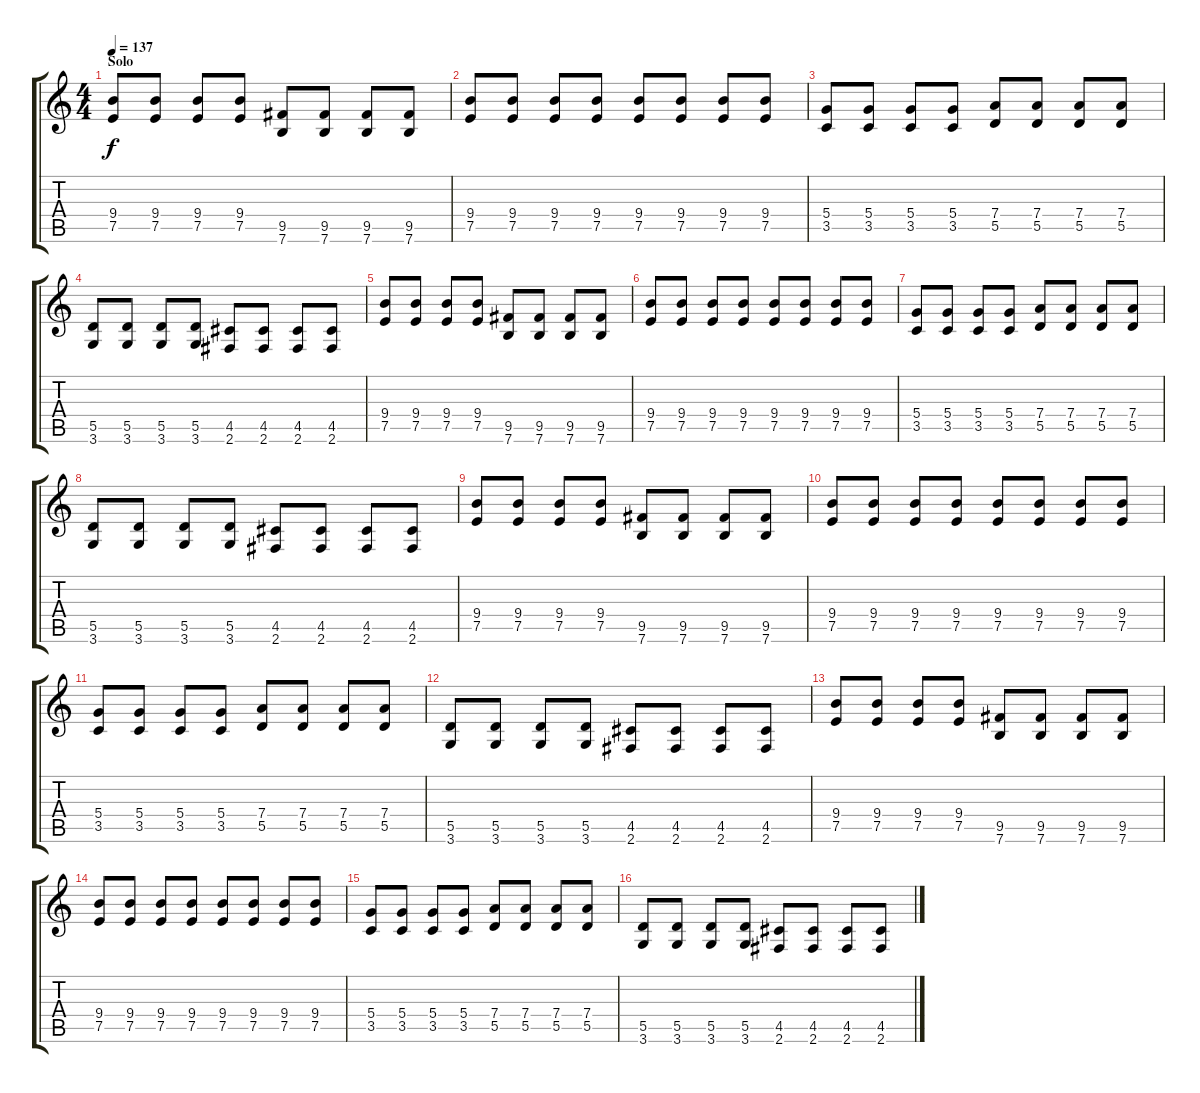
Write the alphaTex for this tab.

\track "" {instrument distortionguitar}
\staff {score tabs}
\tuning (E4 B3 G3 D3 A2 E2) {hide}
\ts (4 4)
\section ("" "Solo")
\tempo 137
\clef g2
\ks c
(9.4 7.5).8{dy f} (9.4 7.5).8 (9.4 7.5).8 (9.4 7.5).8 (9.5 7.6).8 (9.5 7.6).8 (9.5 7.6).8 (9.5 7.6).8 |
(9.4 7.5).8 (9.4 7.5).8 (9.4 7.5).8 (9.4 7.5).8 (9.4 7.5).8 (9.4 7.5).8 (9.4 7.5).8 (9.4 7.5).8 |
(5.4 3.5).8 (5.4 3.5).8 (5.4 3.5).8 (5.4 3.5).8 (7.4 5.5).8 (7.4 5.5).8 (7.4 5.5).8 (7.4 5.5).8 |
(5.5 3.6).8 (5.5 3.6).8 (5.5 3.6).8 (5.5 3.6).8 (4.5 2.6).8 (4.5 2.6).8 (4.5 2.6).8 (4.5 2.6).8 |
(9.4 7.5).8 (9.4 7.5).8 (9.4 7.5).8 (9.4 7.5).8 (9.5 7.6).8 (9.5 7.6).8 (9.5 7.6).8 (9.5 7.6).8 |
(9.4 7.5).8 (9.4 7.5).8 (9.4 7.5).8 (9.4 7.5).8 (9.4 7.5).8 (9.4 7.5).8 (9.4 7.5).8 (9.4 7.5).8 |
(5.4 3.5).8 (5.4 3.5).8 (5.4 3.5).8 (5.4 3.5).8 (7.4 5.5).8 (7.4 5.5).8 (7.4 5.5).8 (7.4 5.5).8 |
(5.5 3.6).8 (5.5 3.6).8 (5.5 3.6).8 (5.5 3.6).8 (4.5 2.6).8 (4.5 2.6).8 (4.5 2.6).8 (4.5 2.6).8 |
(9.4 7.5).8 (9.4 7.5).8 (9.4 7.5).8 (9.4 7.5).8 (9.5 7.6).8 (9.5 7.6).8 (9.5 7.6).8 (9.5 7.6).8 |
(9.4 7.5).8 (9.4 7.5).8 (9.4 7.5).8 (9.4 7.5).8 (9.4 7.5).8 (9.4 7.5).8 (9.4 7.5).8 (9.4 7.5).8 |
(5.4 3.5).8 (5.4 3.5).8 (5.4 3.5).8 (5.4 3.5).8 (7.4 5.5).8 (7.4 5.5).8 (7.4 5.5).8 (7.4 5.5).8 |
(5.5 3.6).8 (5.5 3.6).8 (5.5 3.6).8 (5.5 3.6).8 (4.5 2.6).8 (4.5 2.6).8 (4.5 2.6).8 (4.5 2.6).8 |
(9.4 7.5).8 (9.4 7.5).8 (9.4 7.5).8 (9.4 7.5).8 (9.5 7.6).8 (9.5 7.6).8 (9.5 7.6).8 (9.5 7.6).8 |
(9.4 7.5).8 (9.4 7.5).8 (9.4 7.5).8 (9.4 7.5).8 (9.4 7.5).8 (9.4 7.5).8 (9.4 7.5).8 (9.4 7.5).8 |
(5.4 3.5).8 (5.4 3.5).8 (5.4 3.5).8 (5.4 3.5).8 (7.4 5.5).8 (7.4 5.5).8 (7.4 5.5).8 (7.4 5.5).8 |
(5.5 3.6).8 (5.5 3.6).8 (5.5 3.6).8 (5.5 3.6).8 (4.5 2.6).8 (4.5 2.6).8 (4.5 2.6).8 (4.5 2.6).8
